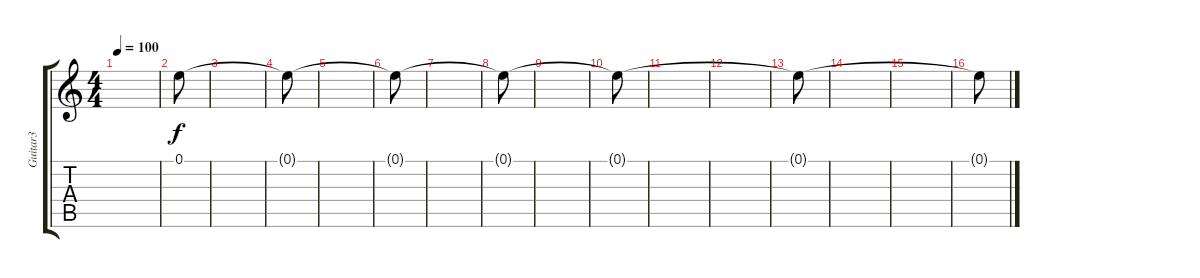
\track ("Guitar3" "Guitar3") {instrument acousticguitarsteel}
\staff {score tabs}
\tuning (E4 B3 G3 D3 A2 E2) {hide}
\ts (4 4)
\tempo 100
\clef g2
\ks c
|
0.1{t}.8 |
|
0.1{t}.8 |
|
0.1{t}.8 |
|
0.1{t}.8 |
|
0.1{t}.8 |
|
|
0.1{t}.8 |
|
|
0.1{t}.8
